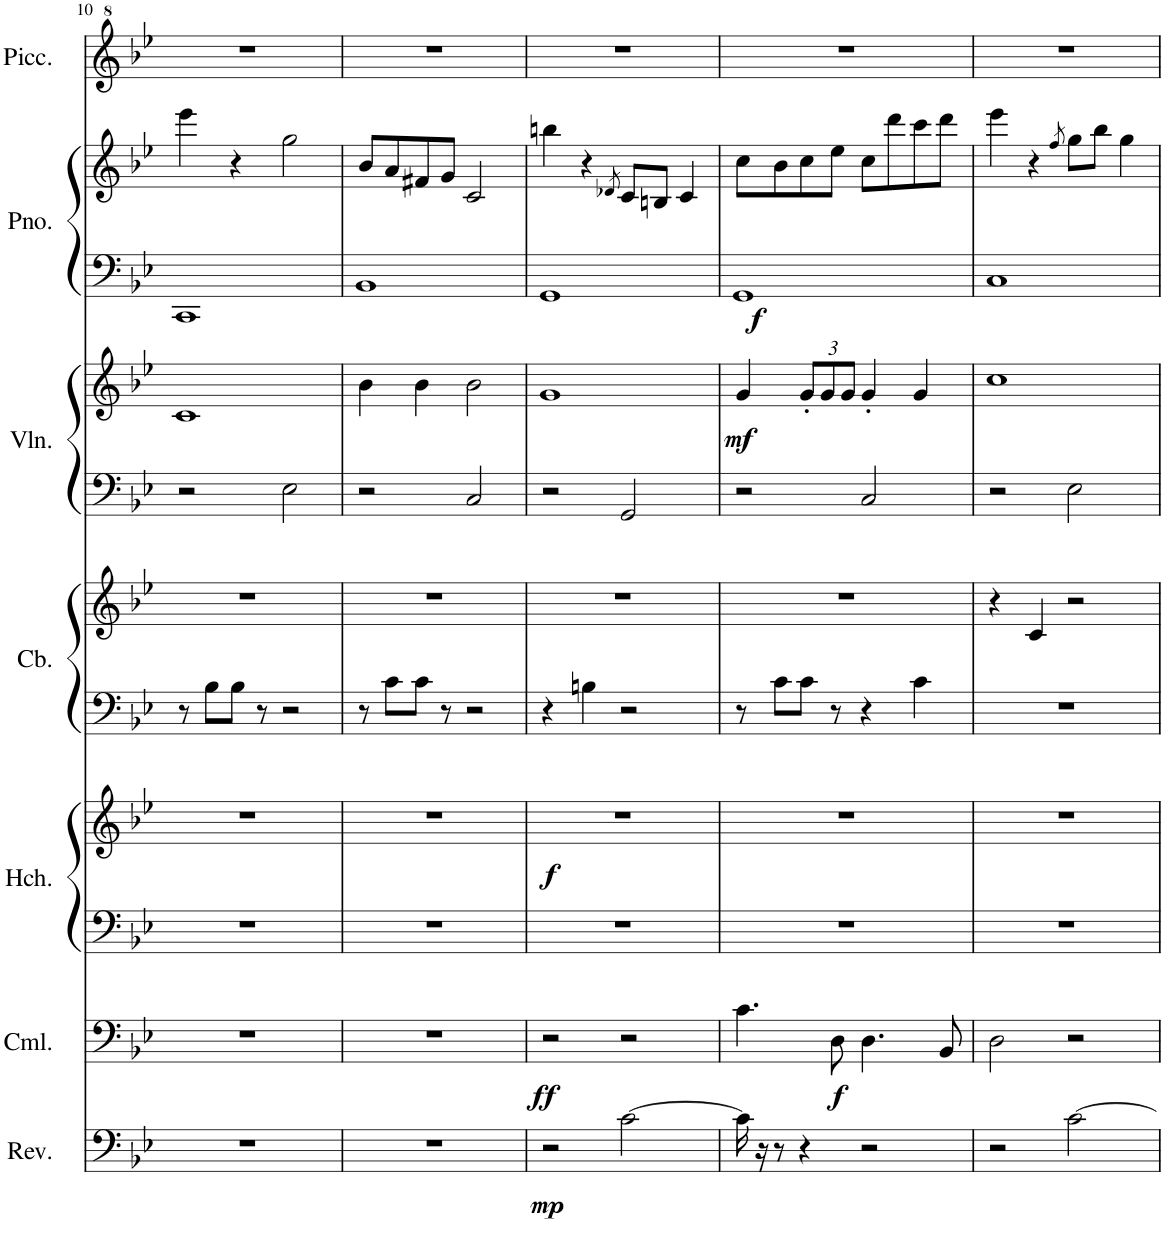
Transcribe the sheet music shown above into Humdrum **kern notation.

**kern	**dynam	**kern	**dynam	**kern	**kern	**dynam	**kern	**kern	**kern	**kern	**dynam	**kern	**kern	**dynam	**kern
*part7	*part7	*part6	*part6	*part5	*part5	*part5	*part4	*part4	*part3	*part3	*part3	*part2	*part2	*part2	*part1
*staff11	*staff11	*staff10	*staff10	*staff9	*staff8	*staff8/9	*staff7	*staff6	*staff5	*staff4	*staff4/5	*staff3	*staff2	*staff2/3	*staff1
*I"Reverse Cymbol	*	*I"Cymbol	*	*I"Harpsichord	*	*	*I"Contrabass	*	*I"Violin	*	*	*I"Piano	*	*	*I"Piccolo
*I'Rev.	*	*I'Cml.	*	*I'Hch.	*	*	*I'Cb.	*	*I'Vln.	*	*	*I'Pno.	*	*	*I'Picc.
!!LO:PB:g=z
*clefF4	*	*clefF4	*	*clefF4	*clefG2	*	*clefF4	*clefG2	*clefF4	*clefG2	*	*clefF4	*clefG2	*	*clefG^2
*	*	*	*	*	*	*	*	*	*	*	*	*	*	*	*Trd-7c-12
*k[b-e-]	*	*k[b-e-]	*	*k[b-e-]	*k[b-e-]	*	*k[b-e-]	*k[b-e-]	*k[b-e-]	*k[b-e-]	*	*k[b-e-]	*k[b-e-]	*	*k[b-e-]
*M4/4	*	*M4/4	*	*M4/4	*M4/4	*	*M4/4	*M4/4	*M4/4	*M4/4	*	*M4/4	*M4/4	*	*M4/4
=10	=10	=10	=10	=10	=10	=10	=10	=10	=10	=10	=10	=10	=10	=10	=10
1r	.	1r	.	1r	1r	.	8r	1r	2r	1c	.	1CC	4eee-\	.	1r
.	.	.	.	.	.	.	8B-\L	.	.	.	.	.	.	.	.
.	.	.	.	.	.	.	8B-\J	.	.	.	.	.	4r	.	.
.	.	.	.	.	.	.	8r	.	.	.	.	.	.	.	.
.	.	.	.	.	.	.	2r	.	2E-\	.	.	.	2gg\	.	.
=11	=11	=11	=11	=11	=11	=11	=11	=11	=11	=11	=11	=11	=11	=11	=11
1r	.	1r	.	1r	1r	.	8r	1r	2r	4b-\	.	1BB-	8b-/L	.	1r
.	.	.	.	.	.	.	8c\L	.	.	.	.	.	8a/	.	.
.	.	.	.	.	.	.	8c\J	.	.	4b-\	.	.	8f#X/	.	.
.	.	.	.	.	.	.	8r	.	.	.	.	.	8g/J	.	.
.	.	.	.	.	.	.	2r	.	2C/	2b-\	.	.	2c/	.	.
=12	=12	=12	=12	=12	=12	=12	=12	=12	=12	=12	=12	=12	=12	=12	=12
!	!LO:DY:b	!	!LO:DY:b	!	!	!LO:DY:b	!	!	!	!	!	!	!	!	!
2r	mp	2r	ff	1r	1r	f	4r	1r	2r	1g	.	1GG	4bbn\	.	1r
.	.	.	.	.	.	.	4Bn\	.	.	.	.	.	4r	.	.
.	.	.	.	.	.	.	.	.	.	.	.	.	8qd-X/	.	.
[2c\	.	2r	.	.	.	.	2r	.	2GG/	.	.	.	8c/L	.	.
.	.	.	.	.	.	.	.	.	.	.	.	.	8Bn/J	.	.
.	.	.	.	.	.	.	.	.	.	.	.	.	4c/	.	.
=13	=13	=13	=13	=13	=13	=13	=13	=13	=13	=13	=13	=13	=13	=13	=13
!	!	!	!	!	!	!	!	!	!	!	!LO:DY:b	!	!	!LO:DY:b=2	!
16c\]	.	4.c\	.	1r	1r	.	8r	1r	2r	4g/	mf	1GG	8cc\L	f	1r
16r	.	.	.	.	.	.	.	.	.	.	.	.	.	.	.
8r	.	.	.	.	.	.	8c\L	.	.	.	.	.	8b-\	.	.
*	*	*	*	*	*	*	*	*	*	*Xbrackettup	*	*	*	*	*
4r	.	.	.	.	.	.	8c\J	.	.	12g'/L	.	.	8cc\	.	.
.	.	.	.	.	.	.	.	.	.	12g/	.	.	.	.	.
!	!	!	!LO:DY:b	!	!	!	!	!	!	!	!	!	!	!	!
.	.	8D\	f	.	.	.	8r	.	.	.	.	.	8ee-\J	.	.
.	.	.	.	.	.	.	.	.	.	12g/J	.	.	.	.	.
2r	.	4.D\	.	.	.	.	4r	.	2C/	4g'/	.	.	8cc\L	.	.
.	.	.	.	.	.	.	.	.	.	.	.	.	8ddd\	.	.
.	.	.	.	.	.	.	4c\	.	.	4g/	.	.	8ccc\	.	.
.	.	8BB-/	.	.	.	.	.	.	.	.	.	.	8ddd\J	.	.
=14	=14	=14	=14	=14	=14	=14	=14	=14	=14	=14	=14	=14	=14	=14	=14
2r	.	2D\	.	1r	1r	.	1r	4r	2r	1cc	.	1C	4eee-\	.	1r
.	.	.	.	.	.	.	.	4c/	.	.	.	.	4r	.	.
.	.	.	.	.	.	.	.	.	.	.	.	.	8qff/	.	.
[2c\	.	2r	.	.	.	.	.	2r	2E-\	.	.	.	8gg\L	.	.
.	.	.	.	.	.	.	.	.	.	.	.	.	8bb-\J	.	.
.	.	.	.	.	.	.	.	.	.	.	.	.	4gg\	.	.
=	=	=	=	=	=	=	=	=	=	=	=	=	=	=	=
*-	*-	*-	*-	*-	*-	*-	*-	*-	*-	*-	*-	*-	*-	*-	*-
